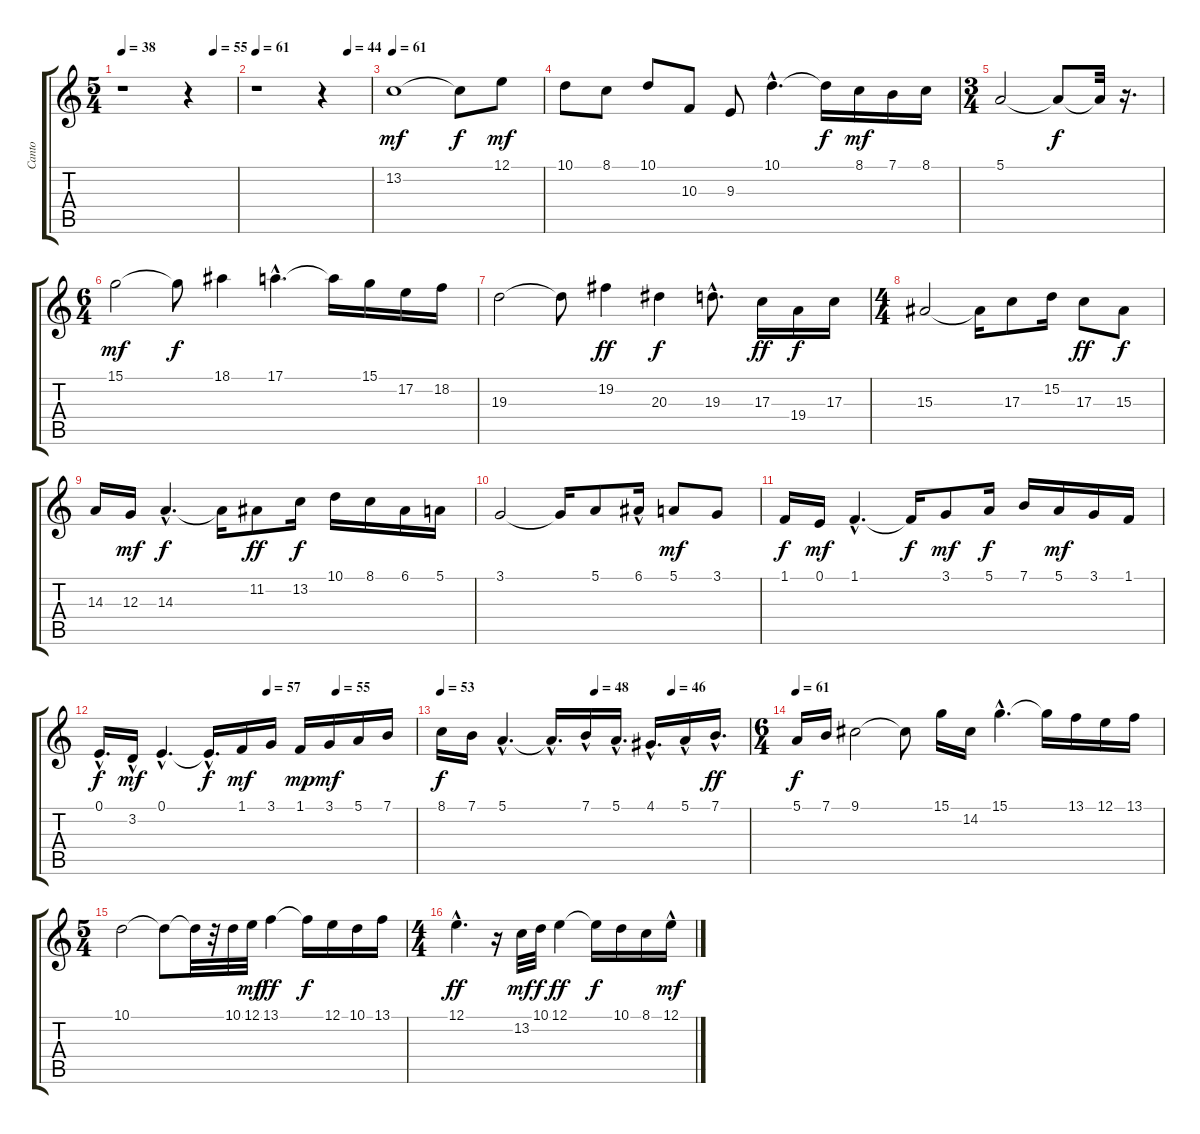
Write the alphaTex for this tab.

\track ("Canto" "Canto") {instrument choiraahs}
\staff {score tabs}
\tuning (E4 B3 G3 D3 A2 E2) {hide}
\ts (5 4)
\tempo 38
\tempo (55 0.8)
\tempo 38
\clef g2
\ks c
r.1{dy mf instrument choiraahs} r.4 |
\tempo 61
\tempo (44 0.8)
r.1 r.4 |
\tempo 61
13.2.1 13.2{t}.8{dy f} 12.1.8{dy mf} |
10.1.8 8.1.8 10.1.8 10.3.8 9.3.8 10.1{hac}.4{d} 10.1{t}.16{dy f} 8.1.16{dy mf} 7.1.16 8.1.16 |
\ts (3 4)
5.1.2 5.1{t}.8{dy f} 5.1{t}.32 r.16{d} |
\ts (6 4)
15.1.2{dy mf} 15.1{t}.8{dy f} 18.1.4 17.1{hac}.4{d} 17.1{t}.16 15.1.16 17.2.16 18.2.16 |
19.3.2 19.3{t}.8 19.2.4{dy ff} 20.3.4{dy f} 19.3{hac}.8{d} 17.3.16{dy ff} 19.4.16{dy f} 17.3.16 |
\ts (4 4)
15.3.2 15.3{t}.16 17.3.8 15.2.16 17.3.8{dy ff} 15.3.8{dy f} |
14.3.16 12.3.16{dy mf} 14.3{hac}.4{d dy f} 14.3{t}.16 11.2.8{dy ff} 13.2.16{dy f} 10.1.16 8.1.16 6.1.16 5.1.16 |
3.1.2 3.1{t}.16 5.1.8 6.1{hac}.16 5.1.8{dy mf} 3.1.8 |
1.1.16{dy f} 0.1.16{dy mf} 1.1{hac}.4{d} 1.1{t}.16{dy f} 3.1.8{dy mf} 5.1.16{dy f} 7.1.16 5.1.16{dy mf} 3.1.16 1.1.16 |
\tempo (57 0.53125)
\tempo (55 0.75)
0.1{hac}.16{d dy f} 3.2{hac}.16{dy mf} 0.1{hac}.4{d} 0.1{hac t}.16{d dy f} 1.1.16{dy mf} 3.1.16 1.1.16{dy mp} 3.1.16{dy mf} 5.1.16 7.1.16 |
\tempo 53
\tempo (48 0.5)
\tempo (46 0.75)
8.1.16{dy f} 7.1.16 5.1{hac}.4{d} 5.1{hac t}.16{d} 7.1{hac}.16 5.1{hac}.16{d} 4.1{hac}.16{d} 5.1{hac}.16 7.1{hac}.16{d dy ff} |
\ts (6 4)
\tempo 61
5.1.16{dy f} 7.1.16 9.1.2 9.1{t}.8 15.1.16 14.2.16 15.1{hac}.4{d} 15.1{t}.16 13.1.16 12.1.16 13.1.16 |
\ts (5 4)
10.1.2 10.1{t}.8 10.1{t}.32 r.32 10.1.32 12.1.32{dy mf} 13.1.4{dy ff} 13.1{t}.16{dy f} 12.1.16 10.1.16 13.1.16 |
\ts (4 4)
12.1{hac}.4{d dy ff} r.16 13.2.32{dy mf} 10.1.32{dy f} 12.1.4{dy ff} 12.1{t}.16{dy f} 10.1.16 8.1.16 12.1{hac}.16{dy mf}
